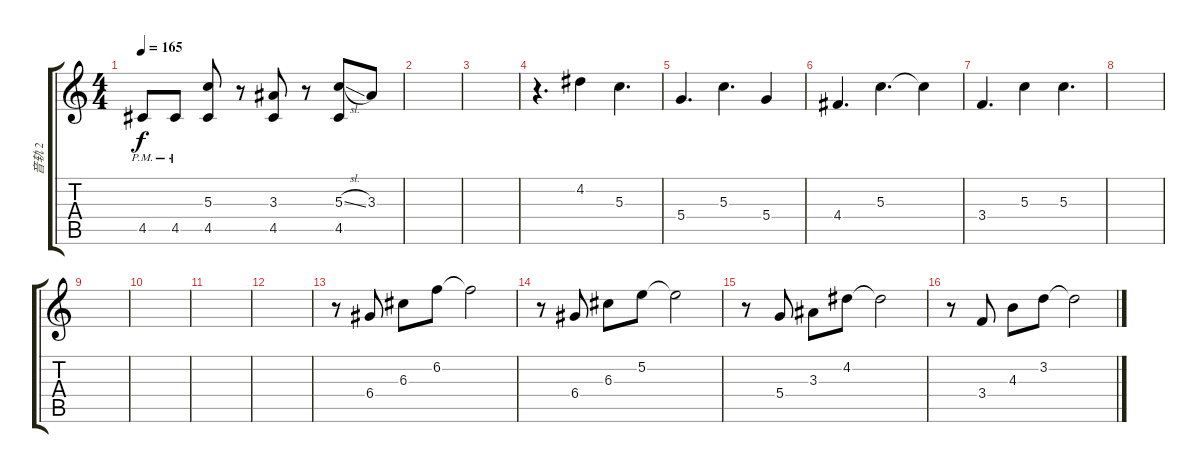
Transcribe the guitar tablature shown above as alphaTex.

\track ("音轨 2" "音轨 2") {instrument distortionguitar}
\staff {score tabs}
\tuning (E4 B3 G3 D3 A2 E2) {hide}
\ts (4 4)
\tempo 165
\clef g2
\ks c
4.5{pm}.8{dy f} 4.5{pm}.8 (5.3 4.5).8 r.8 (3.3 4.5).8 r.8 (5.3{sl} 4.5).8 3.3.8 |
|
|
r.4{d} 4.2.4{volume 12 instrument acousticguitarnylon} 5.3.4{d} |
5.4.4{d} 5.3.4{d} 5.4.4 |
4.4.4{d} 5.3.4{d} 5.3{t}.4 |
3.4.4{d} 5.3.4 5.3.4{d} |
|
|
|
|
|
r.8 6.4.8{volume 12 balance 10 instrument electricguitarjazz} 6.3.8 6.2.8 6.2{t}.2 |
r.8 6.4.8 6.3.8 5.2.8 5.2{t}.2 |
r.8 5.4.8 3.3.8 4.2.8 4.2{t}.2 |
r.8 3.4.8 4.3.8 3.2.8 3.2{t}.2
